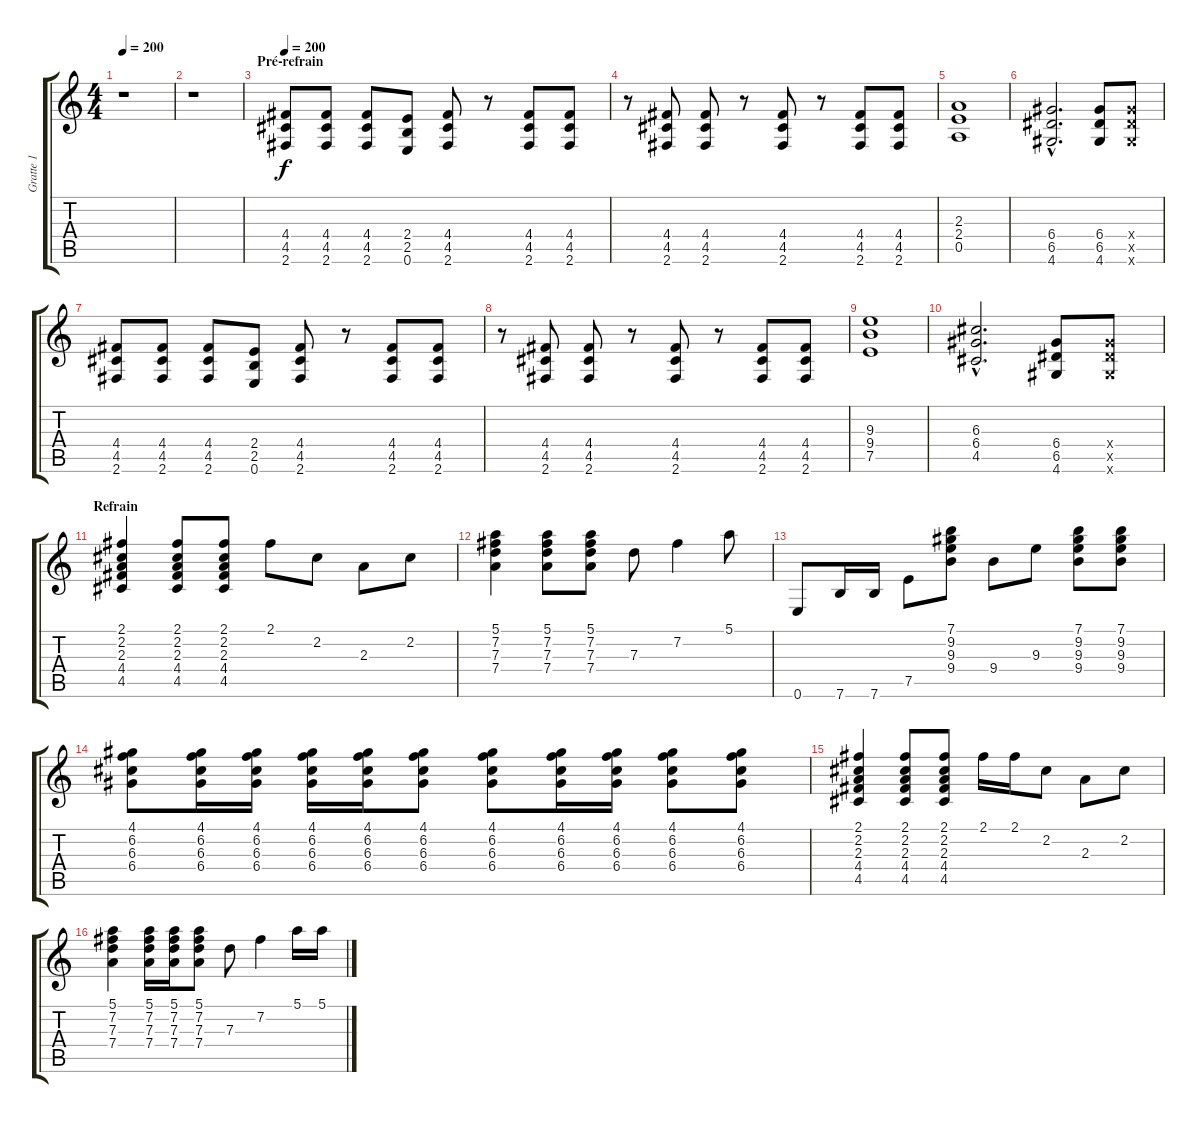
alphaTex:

\track ("Gratte 1" "Gratte 1") {instrument overdrivenguitar}
\staff {score tabs}
\tuning (E4 B3 G3 D3 A2 E2) {hide}
\ts (4 4)
\tempo 200
\clef g2
\ks c
r.1{dy f} |
r.1 |
\section ("" "Pré-refrain")
\tempo 200
(4.4 4.5 2.6).8 (4.4 4.5 2.6).8 (4.4 4.5 2.6).8 (2.4 2.5 0.6).8 (4.4 4.5 2.6).8 r.8 (4.4 4.5 2.6).8 (4.4 4.5 2.6).8 |
r.8 (4.4 4.5 2.6).8 (4.4 4.5 2.6).8 r.8 (4.4 4.5 2.6).8 r.8 (4.4 4.5 2.6).8 (4.4 4.5 2.6).8 |
(2.3 2.4 0.5).1 |
(6.4{hac} 6.5{hac} 4.6{hac}).2{d} (6.4 6.5 4.6).8 (6.4{x} 6.5{x} 4.6{x}).8 |
(4.4 4.5 2.6).8 (4.4 4.5 2.6).8 (4.4 4.5 2.6).8 (2.4 2.5 0.6).8 (4.4 4.5 2.6).8 r.8 (4.4 4.5 2.6).8 (4.4 4.5 2.6).8 |
r.8 (4.4 4.5 2.6).8 (4.4 4.5 2.6).8 r.8 (4.4 4.5 2.6).8 r.8 (4.4 4.5 2.6).8 (4.4 4.5 2.6).8 |
(9.3 9.4 7.5).1 |
(6.3{hac} 6.4{hac} 4.5{hac}).2{d} (6.4 6.5 4.6).8 (6.4{x} 6.5{x} 4.6{x}).8 |
\section ("" "Refrain")
(2.1 2.2 2.3 4.4 4.5).4 (2.1 2.2 2.3 4.4 4.5).8 (2.1 2.2 2.3 4.4 4.5).8 2.1.8 2.2.8 2.3.8 2.2.8 |
(5.1 7.2 7.3 7.4).4 (5.1 7.2 7.3 7.4).8 (5.1 7.2 7.3 7.4).8 7.3.8 7.2.4 5.1.8 |
0.6.8 7.6.16 7.6.16 7.5.8 (7.1 9.2 9.3 9.4).8 9.4.8 9.3.8 (7.1 9.2 9.3 9.4).8 (7.1 9.2 9.3 9.4).8 |
(4.1 6.2 6.3 6.4).8 (4.1 6.2 6.3 6.4).16 (4.1 6.2 6.3 6.4).16 (4.1 6.2 6.3 6.4).16 (4.1 6.2 6.3 6.4).16 (4.1 6.2 6.3 6.4).8 (4.1 6.2 6.3 6.4).8 (4.1 6.2 6.3 6.4).16 (4.1 6.2 6.3 6.4).16 (4.1 6.2 6.3 6.4).8 (4.1 6.2 6.3 6.4).8 |
(2.1 2.2 2.3 4.4 4.5).4 (2.1 2.2 2.3 4.4 4.5).8 (2.1 2.2 2.3 4.4 4.5).8 2.1.16 2.1.16 2.2.8 2.3.8 2.2.8 |
(5.1 7.2 7.3 7.4).4 (5.1 7.2 7.3 7.4).16 (5.1 7.2 7.3 7.4).16 (5.1 7.2 7.3 7.4).8 7.3.8 7.2.4 5.1.16 5.1.16
